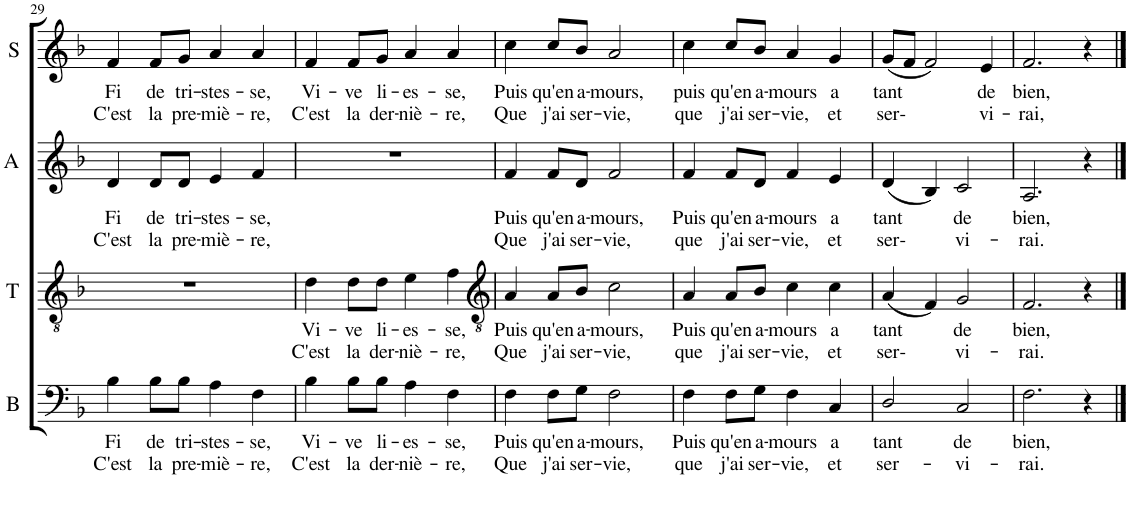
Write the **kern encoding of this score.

**kern	**text	**text	**kern	**text	**text	**kern	**text	**text	**kern	**text	**text
*part4	*part4	*part4	*part3	*part3	*part3	*part2	*part2	*part2	*part1	*part1	*part1
*staff4	*staff4	*staff4	*staff3	*staff3	*staff3	*staff2	*staff2	*staff2	*staff1	*staff1	*staff1
*I"Bass	*	*	*I"Tenor	*	*	*I"Alto	*	*	*I"Soprano	*	*
*I'B	*	*	*I'T	*	*	*I'A	*	*	*I'S	*	*
!!LO:PB:g=z
*clefF4	*	*	*clefGv2	*	*	*clefG2	*	*	*clefG2	*	*
*k[b-]	*	*	*k[b-]	*	*	*k[b-]	*	*	*k[b-]	*	*
*F:	*	*	*F:	*	*	*F:	*	*	*F:	*	*
*M4/4	*	*	*M4/4	*	*	*M4/4	*	*	*M4/4	*	*
*met(c)	*	*	*met(c)	*	*	*met(c)	*	*	*met(c)	*	*
=29	=29	=29	=29	=29	=29	=29	=29	=29	=29	=29	=29
!	!LO:LY:b	!LO:LY:b	!	!	!	!	!LO:LY:b	!LO:LY:b	!	!LO:LY:b	!LO:LY:b
4B-\	Fi	C'est	1r	.	.	4d/	Fi	C'est	4f/	Fi	C'est
!	!LO:LY:b	!LO:LY:b	!	!	!	!	!LO:LY:b	!LO:LY:b	!	!LO:LY:b	!LO:LY:b
8B-\L	de	la	.	.	.	8d/L	de	la	8f/L	de	la
!	!LO:LY:b	!LO:LY:b	!	!	!	!	!LO:LY:b	!LO:LY:b	!	!LO:LY:b	!LO:LY:b
8B-\J	tri-	-pre-	.	.	.	8d/J	tri-	-pre-	8g/J	tri-	-pre-
!	!LO:LY:b	!LO:LY:b	!	!	!	!	!LO:LY:b	!LO:LY:b	!	!LO:LY:b	!LO:LY:b
4A\	-stes-	-miè-	.	.	.	4e/	-stes-	-miè-	4a/	-stes-	-miè-
!	!LO:LY:b	!LO:LY:b	!	!	!	!	!LO:LY:b	!LO:LY:b	!	!LO:LY:b	!LO:LY:b
4F\	-se,	re,	.	.	.	4f/	-se,	re,	4a/	-se,	re,
=30	=30	=30	=30	=30	=30	=30	=30	=30	=30	=30	=30
!	!LO:LY:b	!LO:LY:b	!	!LO:LY:b	!LO:LY:b	!	!	!	!	!LO:LY:b	!LO:LY:b
4B-\	Vi-	-C'est	4d\	Vi-	-C'est	1r	.	.	4f/	Vi-	-C'est
!	!LO:LY:b	!LO:LY:b	!	!LO:LY:b	!LO:LY:b	!	!	!	!	!LO:LY:b	!LO:LY:b
8B-\L	ve	la	8d\L	ve	la	.	.	.	8f/L	ve	la
!	!LO:LY:b	!LO:LY:b	!	!LO:LY:b	!LO:LY:b	!	!	!	!	!LO:LY:b	!LO:LY:b
8B-\J	li-	-der-	8d\J	li-	-der-	.	.	.	8g/J	li-	-der-
!	!LO:LY:b	!LO:LY:b	!	!LO:LY:b	!LO:LY:b	!	!	!	!	!LO:LY:b	!LO:LY:b
4A\	-es-	-niè-	4e\	-es-	-niè-	.	.	.	4a/	-es-	-niè-
!	!LO:LY:b	!LO:LY:b	!	!LO:LY:b	!LO:LY:b	!	!	!	!	!LO:LY:b	!LO:LY:b
4F\	-se,	re,	4f\	-se,	re,	.	.	.	4a/	-se,	re,
=31	=31	=31	=31	=31	=31	=31	=31	=31	=31	=31	=31
!	!LO:LY:b	!LO:LY:b	!	!LO:LY:b	!LO:LY:b	!	!LO:LY:b	!LO:LY:b	!	!LO:LY:b	!LO:LY:b
4F\	Puis	Que	4A/	Puis	Que	4f/	Puis	Que	4cc\	Puis	Que
!	!LO:LY:b	!LO:LY:b	!	!LO:LY:b	!LO:LY:b	!	!LO:LY:b	!LO:LY:b	!	!LO:LY:b	!LO:LY:b
8F\L	qu'en	j'ai	8A/L	qu'en	j'ai	8f/L	qu'en	j'ai	8cc/L	qu'en	j'ai
!	!LO:LY:b	!LO:LY:b	!	!LO:LY:b	!LO:LY:b	!	!LO:LY:b	!LO:LY:b	!	!LO:LY:b	!LO:LY:b
8G\J	a-	-ser-	8B-/J	a-	-ser-	8d/J	a-	-ser-	8b-/J	a-	-ser-
!	!LO:LY:b	!LO:LY:b	!	!LO:LY:b	!LO:LY:b	!	!LO:LY:b	!LO:LY:b	!	!LO:LY:b	!LO:LY:b
2F\	-mours,	vie,	2c\	-mours,	vie,	2f/	-mours,	vie,	2a/	-mours,	vie,
=32	=32	=32	=32	=32	=32	=32	=32	=32	=32	=32	=32
!	!LO:LY:b	!LO:LY:b	!	!LO:LY:b	!LO:LY:b	!	!LO:LY:b	!LO:LY:b	!	!LO:LY:b	!LO:LY:b
4F\	Puis	que	4A/	Puis	que	4f/	Puis	que	4cc\	puis	que
!	!LO:LY:b	!LO:LY:b	!	!LO:LY:b	!LO:LY:b	!	!LO:LY:b	!LO:LY:b	!	!LO:LY:b	!LO:LY:b
8F\L	qu'en	j'ai	8A/L	qu'en	j'ai	8f/L	qu'en	j'ai	8cc/L	qu'en	j'ai
!	!LO:LY:b	!LO:LY:b	!	!LO:LY:b	!LO:LY:b	!	!LO:LY:b	!LO:LY:b	!	!LO:LY:b	!LO:LY:b
8G\J	a-	-ser-	8B-/J	a-	-ser-	8d/J	a-	-ser-	8b-/J	a-	-ser-
!	!LO:LY:b	!LO:LY:b	!	!LO:LY:b	!LO:LY:b	!	!LO:LY:b	!LO:LY:b	!	!LO:LY:b	!LO:LY:b
4F\	-mours	vie,	4c\	-mours	vie,	4f/	-mours	vie,	4a/	-mours	vie,
!	!LO:LY:b	!LO:LY:b	!	!LO:LY:b	!LO:LY:b	!	!LO:LY:b	!LO:LY:b	!	!LO:LY:b	!LO:LY:b
4C/	a	et	4c\	a	et	4e/	a	et	4g/	a	et
=33	=33	=33	=33	=33	=33	=33	=33	=33	=33	=33	=33
!	!LO:LY:b	!LO:LY:b	!	!LO:LY:b	!LO:LY:b	!	!LO:LY:b	!LO:LY:b	!	!LO:LY:b	!LO:LY:b
2D/	tant	ser-	(<4A/	tant	ser-	(<4d/	tant	ser-	(<8g/L	tant	ser-
.	.	.	.	.	.	.	.	.	8f/J	.	.
.	.	.	4F/)	.	.	4B-/)	.	.	2f/)	.	.
!	!LO:LY:b	!LO:LY:b	!	!LO:LY:b	!LO:LY:b	!	!LO:LY:b	!LO:LY:b	!	!	!
2C/	-de	vi-	2G/	de	vi-	2c/	de	vi-	.	.	.
!	!	!	!	!	!	!	!	!	!	!LO:LY:b	!LO:LY:b
.	.	.	.	.	.	.	.	.	4e/	de	vi-
=34	=34	=34	=34	=34	=34	=34	=34	=34	=34	=34	=34
!	!LO:LY:b	!LO:LY:b	!	!LO:LY:b	!LO:LY:b	!	!LO:LY:b	!LO:LY:b	!	!LO:LY:b	!LO:LY:b
2.F\	-bien,	rai.	2.F/	-bien,	rai.	2.A/	-bien,	rai.	2.f/	-bien,	rai,
4r	.	.	4r	.	.	4r	.	.	4r	.	.
==	==	==	==	==	==	==	==	==	==	==	==
*-	*-	*-	*-	*-	*-	*-	*-	*-	*-	*-	*-
